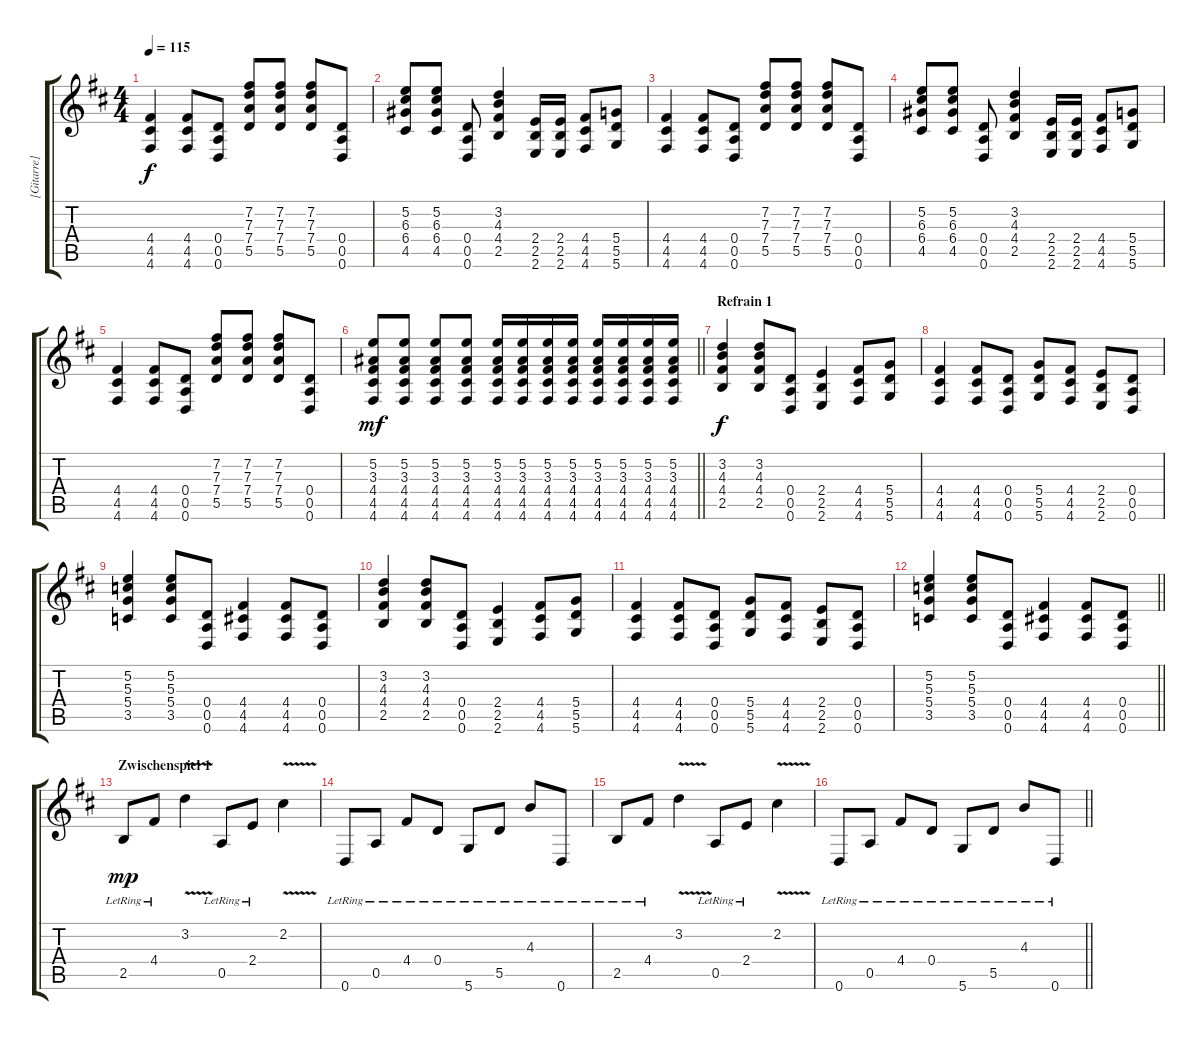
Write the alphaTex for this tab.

\track ("[Gitarre]" "[Gitarre]") {instrument overdrivenguitar}
\staff {score tabs}
\tuning (E4 B3 G3 D3 A2 D2) {hide}
\ts (4 4)
\tempo 115
\clef g2
\ks bminor
(4.4 4.5 4.6).4{dy f} (4.4 4.5 4.6).8 (0.4 0.5 0.6).8 (7.2 7.3 7.4 5.5).8 (7.2 7.3 7.4 5.5).8 (7.2 7.3 7.4 5.5).8 (0.4 0.5 0.6).8 |
(5.2 6.3 6.4 4.5).8 (5.2 6.3 6.4 4.5).8 (0.4 0.5 0.6).8 (3.2 4.3 4.4 2.5).4 (2.4 2.5 2.6).16 (2.4 2.5 2.6).16 (4.4 4.5 4.6).8 (5.4 5.5 5.6).8 |
(4.4 4.5 4.6).4 (4.4 4.5 4.6).8 (0.4 0.5 0.6).8 (7.2 7.3 7.4 5.5).8 (7.2 7.3 7.4 5.5).8 (7.2 7.3 7.4 5.5).8 (0.4 0.5 0.6).8 |
(5.2 6.3 6.4 4.5).8 (5.2 6.3 6.4 4.5).8 (0.4 0.5 0.6).8 (3.2 4.3 4.4 2.5).4 (2.4 2.5 2.6).16 (2.4 2.5 2.6).16 (4.4 4.5 4.6).8 (5.4 5.5 5.6).8 |
(4.4 4.5 4.6).4 (4.4 4.5 4.6).8 (0.4 0.5 0.6).8 (7.2 7.3 7.4 5.5).8 (7.2 7.3 7.4 5.5).8 (7.2 7.3 7.4 5.5).8 (0.4 0.5 0.6).8 |
\barLineRight lightlight
(5.2 3.3 4.4 4.5 4.6).8{dy mf} (5.2 3.3 4.4 4.5 4.6).8 (5.2 3.3 4.4 4.5 4.6).8 (5.2 3.3 4.4 4.5 4.6).8 (5.2 3.3 4.4 4.5 4.6).16 (5.2 3.3 4.4 4.5 4.6).16 (5.2 3.3 4.4 4.5 4.6).16 (5.2 3.3 4.4 4.5 4.6).16 (5.2 3.3 4.4 4.5 4.6).16 (5.2 3.3 4.4 4.5 4.6).16 (5.2 3.3 4.4 4.5 4.6).16 (5.2 3.3 4.4 4.5 4.6).16 |
\section ("" "Refrain 1")
(3.2 4.3 4.4 2.5).4{dy f} (3.2 4.3 4.4 2.5).8 (0.4 0.5 0.6).8 (2.4 2.5 2.6).4 (4.4 4.5 4.6).8 (5.4 5.5 5.6).8 |
(4.4 4.5 4.6).4 (4.4 4.5 4.6).8 (0.4 0.5 0.6).8 (5.4 5.5 5.6).8 (4.4 4.5 4.6).8 (2.4 2.5 2.6).8 (0.4 0.5 0.6).8 |
(5.2 5.3 5.4 3.5).4 (5.2 5.3 5.4 3.5).8 (0.4 0.5 0.6).8 (4.4 4.5 4.6).4 (4.4 4.5 4.6).8 (0.4 0.5 0.6).8 |
(3.2 4.3 4.4 2.5).4 (3.2 4.3 4.4 2.5).8 (0.4 0.5 0.6).8 (2.4 2.5 2.6).4 (4.4 4.5 4.6).8 (5.4 5.5 5.6).8 |
(4.4 4.5 4.6).4 (4.4 4.5 4.6).8 (0.4 0.5 0.6).8 (5.4 5.5 5.6).8 (4.4 4.5 4.6).8 (2.4 2.5 2.6).8 (0.4 0.5 0.6).8 |
\barLineRight lightlight
(5.2 5.3 5.4 3.5).4 (5.2 5.3 5.4 3.5).8 (0.4 0.5 0.6).8 (4.4 4.5 4.6).4 (4.4 4.5 4.6).8 (0.4 0.5 0.6).8 |
\section ("" "Zwischenspiel 1")
2.5{lr}.8{dy mp} 4.4{lr}.8 3.2{v}.4 0.5{lr}.8 2.4{lr}.8 2.2{v}.4 |
0.6{lr}.8 0.5{lr}.8 4.4{lr}.8 0.4{lr}.8 5.6{lr}.8 5.5{lr}.8 4.3{lr}.8 0.6{lr}.8 |
2.5{lr}.8 4.4{lr}.8 3.2{v}.4 0.5{lr}.8 2.4{lr}.8 2.2{v}.4 |
\barLineRight lightlight
0.6{lr}.8 0.5{lr}.8 4.4{lr}.8 0.4{lr}.8 5.6{lr}.8 5.5{lr}.8 4.3{lr}.8 0.6{lr}.8
